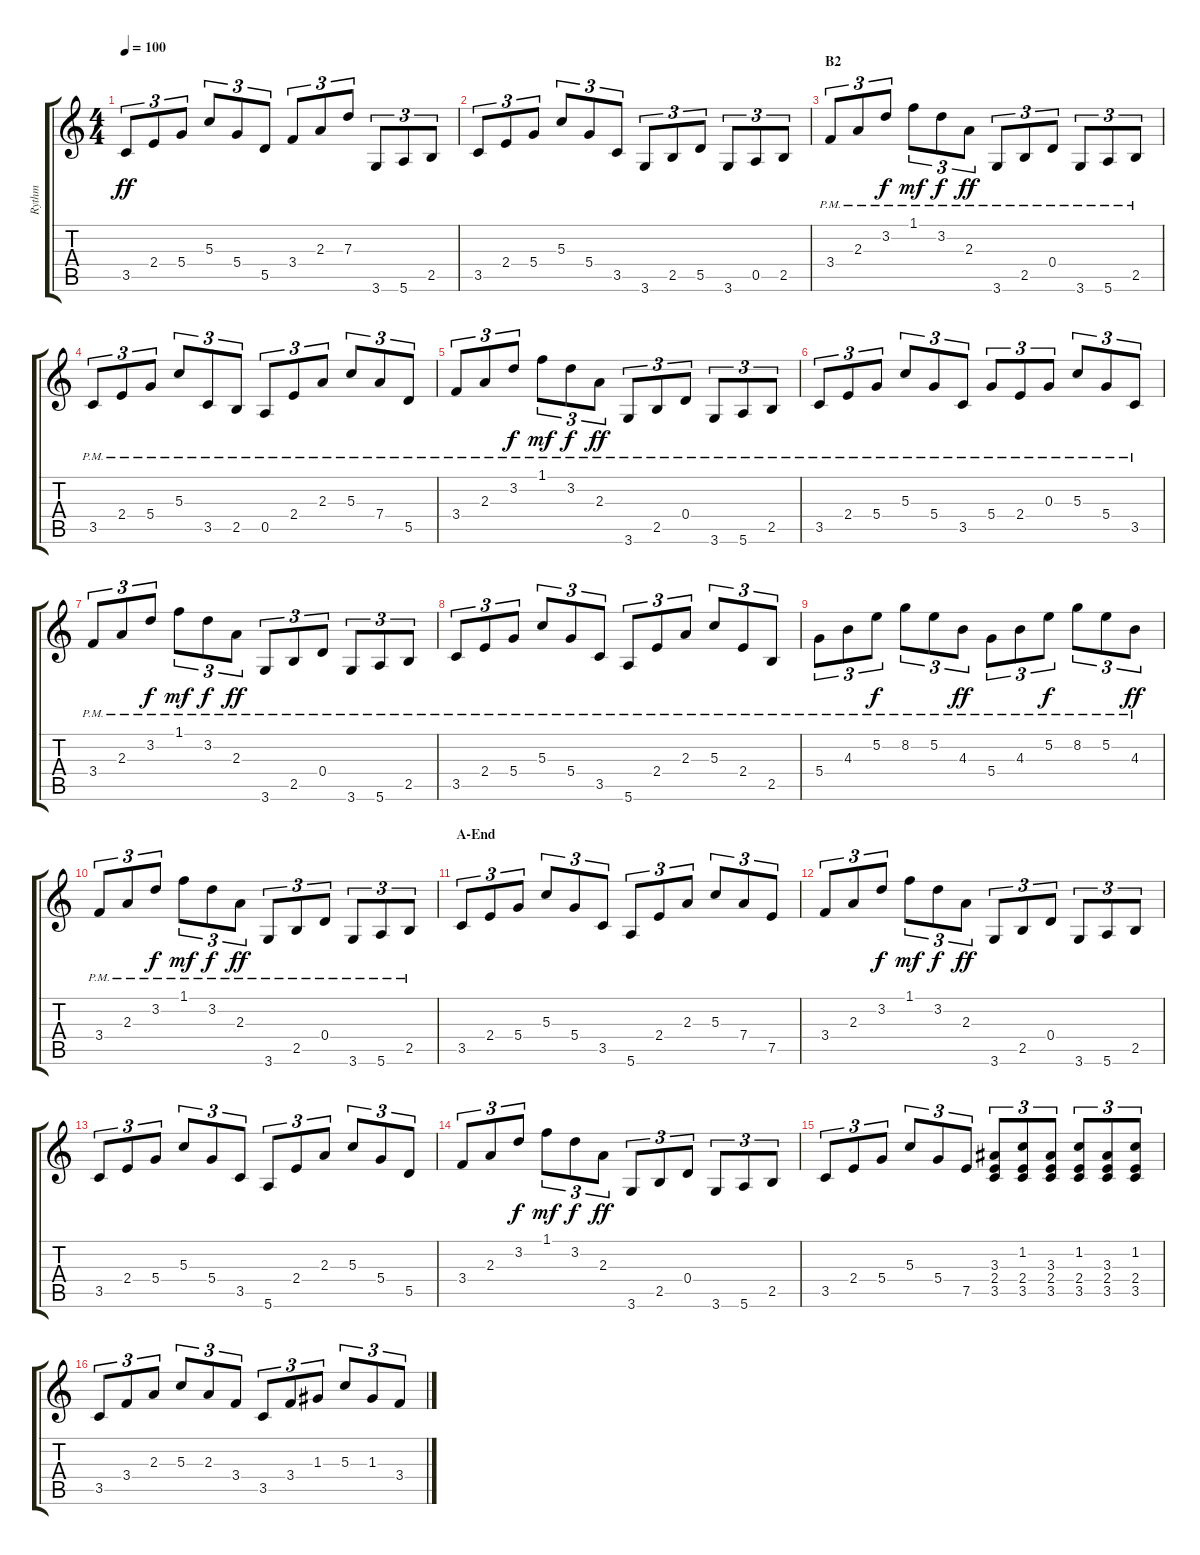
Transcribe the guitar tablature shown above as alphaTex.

\track ("Rythm" "Rythm") {instrument acousticguitarsteel}
\staff {score tabs}
\tuning (E4 B3 G3 D3 A2 E2) {hide}
\ts (4 4)
\tempo 100
\clef g2
\ks c
3.5.8{tu (3 2) dy ff} 2.4.8{tu (3 2)} 5.4.8{tu (3 2)} 5.3.8{tu (3 2)} 5.4.8{tu (3 2)} 5.5.8{tu (3 2)} 3.4.8{tu (3 2)} 2.3.8{tu (3 2)} 7.3.8{tu (3 2)} 3.6.8{tu (3 2)} 5.6.8{tu (3 2)} 2.5.8{tu (3 2)} |
3.5.8{tu (3 2)} 2.4.8{tu (3 2)} 5.4.8{tu (3 2)} 5.3.8{tu (3 2)} 5.4.8{tu (3 2)} 3.5.8{tu (3 2)} 3.6.8{tu (3 2)} 2.5.8{tu (3 2)} 5.5.8{tu (3 2)} 3.6.8{tu (3 2)} 0.5.8{tu (3 2)} 2.5.8{tu (3 2)} |
\section ("" "B2")
3.4{pm}.8{tu (3 2)} 2.3{pm}.8{tu (3 2)} 3.2{pm}.8{tu (3 2) dy f} 1.1{pm}.8{tu (3 2) dy mf} 3.2{pm}.8{tu (3 2) dy f} 2.3{pm}.8{tu (3 2) dy ff} 3.6{pm}.8{tu (3 2)} 2.5{pm}.8{tu (3 2)} 0.4{pm}.8{tu (3 2)} 3.6{pm}.8{tu (3 2)} 5.6{pm}.8{tu (3 2)} 2.5{pm}.8{tu (3 2)} |
3.5{pm}.8{tu (3 2)} 2.4{pm}.8{tu (3 2)} 5.4{pm}.8{tu (3 2)} 5.3{pm}.8{tu (3 2)} 3.5{pm}.8{tu (3 2)} 2.5{pm}.8{tu (3 2)} 0.5{pm}.8{tu (3 2)} 2.4{pm}.8{tu (3 2)} 2.3{pm}.8{tu (3 2)} 5.3{pm}.8{tu (3 2)} 7.4{pm}.8{tu (3 2)} 5.5{pm}.8{tu (3 2)} |
3.4{pm}.8{tu (3 2)} 2.3{pm}.8{tu (3 2)} 3.2{pm}.8{tu (3 2) dy f} 1.1{pm}.8{tu (3 2) dy mf} 3.2{pm}.8{tu (3 2) dy f} 2.3{pm}.8{tu (3 2) dy ff} 3.6{pm}.8{tu (3 2)} 2.5{pm}.8{tu (3 2)} 0.4{pm}.8{tu (3 2)} 3.6{pm}.8{tu (3 2)} 5.6{pm}.8{tu (3 2)} 2.5{pm}.8{tu (3 2)} |
3.5{pm}.8{tu (3 2)} 2.4{pm}.8{tu (3 2)} 5.4{pm}.8{tu (3 2)} 5.3{pm}.8{tu (3 2)} 5.4{pm}.8{tu (3 2)} 3.5{pm}.8{tu (3 2)} 5.4{pm}.8{tu (3 2)} 2.4{pm}.8{tu (3 2)} 0.3{pm}.8{tu (3 2)} 5.3{pm}.8{tu (3 2)} 5.4{pm}.8{tu (3 2)} 3.5{pm}.8{tu (3 2)} |
3.4{pm}.8{tu (3 2)} 2.3{pm}.8{tu (3 2)} 3.2{pm}.8{tu (3 2) dy f} 1.1{pm}.8{tu (3 2) dy mf} 3.2{pm}.8{tu (3 2) dy f} 2.3{pm}.8{tu (3 2) dy ff} 3.6{pm}.8{tu (3 2)} 2.5{pm}.8{tu (3 2)} 0.4{pm}.8{tu (3 2)} 3.6{pm}.8{tu (3 2)} 5.6{pm}.8{tu (3 2)} 2.5{pm}.8{tu (3 2)} |
3.5{pm}.8{tu (3 2)} 2.4{pm}.8{tu (3 2)} 5.4{pm}.8{tu (3 2)} 5.3{pm}.8{tu (3 2)} 5.4{pm}.8{tu (3 2)} 3.5{pm}.8{tu (3 2)} 5.6{pm}.8{tu (3 2)} 2.4{pm}.8{tu (3 2)} 2.3{pm}.8{tu (3 2)} 5.3{pm}.8{tu (3 2)} 2.4{pm}.8{tu (3 2)} 2.5{pm}.8{tu (3 2)} |
5.4{pm}.8{tu (3 2)} 4.3{pm}.8{tu (3 2)} 5.2{pm}.8{tu (3 2) dy f} 8.2{pm}.8{tu (3 2)} 5.2{pm}.8{tu (3 2)} 4.3{pm}.8{tu (3 2) dy ff} 5.4{pm}.8{tu (3 2)} 4.3{pm}.8{tu (3 2)} 5.2{pm}.8{tu (3 2) dy f} 8.2{pm}.8{tu (3 2)} 5.2{pm}.8{tu (3 2)} 4.3{pm}.8{tu (3 2) dy ff} |
3.4{pm}.8{tu (3 2)} 2.3{pm}.8{tu (3 2)} 3.2{pm}.8{tu (3 2) dy f} 1.1{pm}.8{tu (3 2) dy mf} 3.2{pm}.8{tu (3 2) dy f} 2.3{pm}.8{tu (3 2) dy ff} 3.6{pm}.8{tu (3 2)} 2.5{pm}.8{tu (3 2)} 0.4{pm}.8{tu (3 2)} 3.6{pm}.8{tu (3 2)} 5.6{pm}.8{tu (3 2)} 2.5{pm}.8{tu (3 2)} |
\section ("" "A-End")
3.5.8{tu (3 2)} 2.4.8{tu (3 2)} 5.4.8{tu (3 2)} 5.3.8{tu (3 2)} 5.4.8{tu (3 2)} 3.5.8{tu (3 2)} 5.6.8{tu (3 2)} 2.4.8{tu (3 2)} 2.3.8{tu (3 2)} 5.3.8{tu (3 2)} 7.4.8{tu (3 2)} 7.5.8{tu (3 2)} |
3.4.8{tu (3 2)} 2.3.8{tu (3 2)} 3.2.8{tu (3 2) dy f} 1.1.8{tu (3 2) dy mf} 3.2.8{tu (3 2) dy f} 2.3.8{tu (3 2) dy ff} 3.6.8{tu (3 2)} 2.5.8{tu (3 2)} 0.4.8{tu (3 2)} 3.6.8{tu (3 2)} 5.6.8{tu (3 2)} 2.5.8{tu (3 2)} |
3.5.8{tu (3 2)} 2.4.8{tu (3 2)} 5.4.8{tu (3 2)} 5.3.8{tu (3 2)} 5.4.8{tu (3 2)} 3.5.8{tu (3 2)} 5.6.8{tu (3 2)} 2.4.8{tu (3 2)} 2.3.8{tu (3 2)} 5.3.8{tu (3 2)} 5.4.8{tu (3 2)} 5.5.8{tu (3 2)} |
3.4.8{tu (3 2)} 2.3.8{tu (3 2)} 3.2.8{tu (3 2) dy f} 1.1.8{tu (3 2) dy mf} 3.2.8{tu (3 2) dy f} 2.3.8{tu (3 2) dy ff} 3.6.8{tu (3 2)} 2.5.8{tu (3 2)} 0.4.8{tu (3 2)} 3.6.8{tu (3 2)} 5.6.8{tu (3 2)} 2.5.8{tu (3 2)} |
3.5.8{tu (3 2)} 2.4.8{tu (3 2)} 5.4.8{tu (3 2)} 5.3.8{tu (3 2)} 5.4.8{tu (3 2)} 7.5.8{tu (3 2)} (3.3 2.4 3.5).8{tu (3 2)} (1.2 2.4 3.5).8{tu (3 2)} (3.3 2.4 3.5).8{tu (3 2)} (1.2 2.4 3.5).8{tu (3 2)} (3.3 2.4 3.5).8{tu (3 2)} (1.2 2.4 3.5).8{tu (3 2)} |
3.5.8{tu (3 2)} 3.4.8{tu (3 2)} 2.3.8{tu (3 2)} 5.3.8{tu (3 2)} 2.3.8{tu (3 2)} 3.4.8{tu (3 2)} 3.5.8{tu (3 2)} 3.4.8{tu (3 2)} 1.3.8{tu (3 2)} 5.3.8{tu (3 2)} 1.3.8{tu (3 2)} 3.4.8{tu (3 2)}
